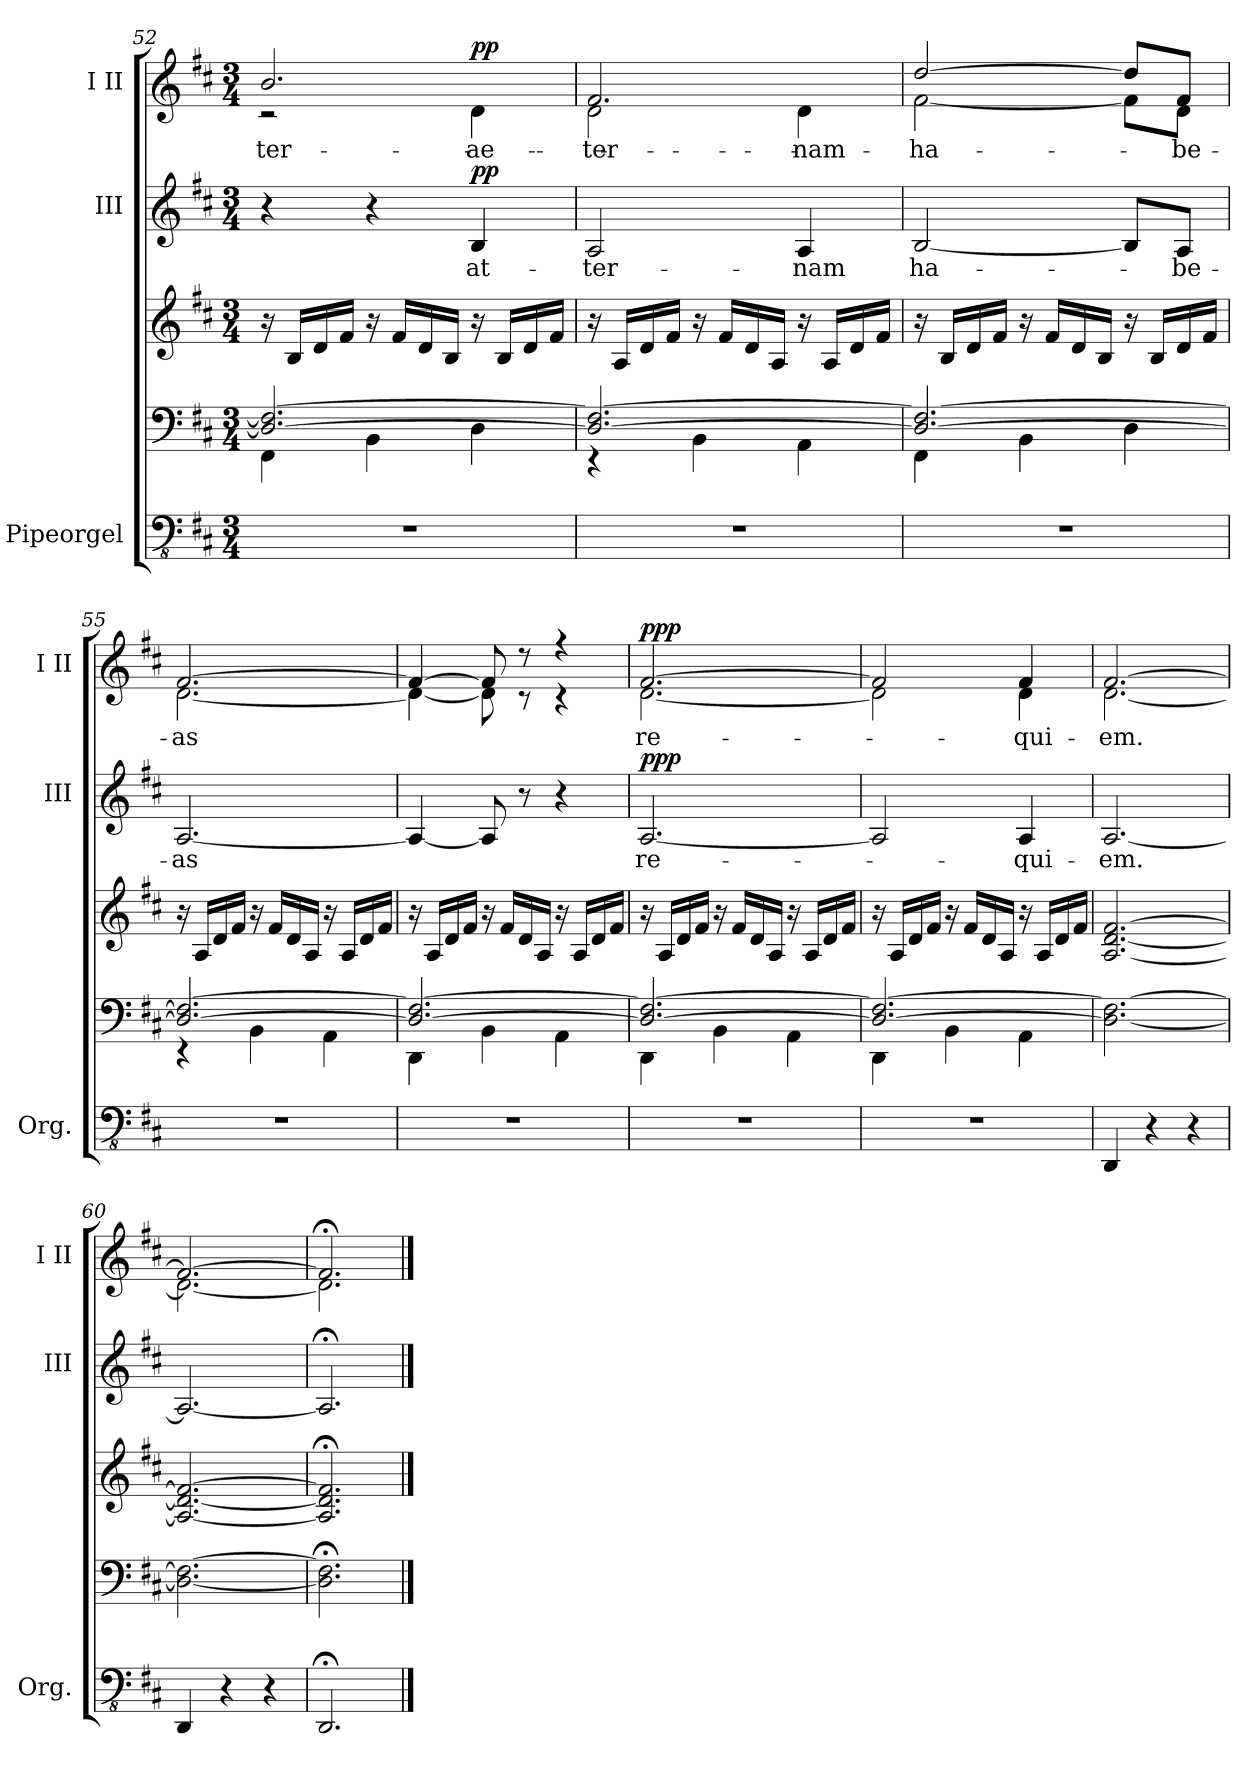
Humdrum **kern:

**kern	**kern	**kern	**kern	**text	**dynam	**kern	**text	**dynam
*part3	*part3	*part3	*part2	*part2	*part2	*part1	*part1	*part1
*staff5	*staff4	*staff3	*staff2	*staff2	*staff2	*staff1	*staff1	*staff1
*I"Pipeorgel	*	*	*I"III	*	*	*I"I II	*	*
*I'Org.	*	*	*I'III	*	*	*I'I II	*	*
!!LO:PB:g=z
*clefFv4	*clefF4	*clefG2	*clefG2	*	*	*clefG2	*	*
*k[f#c#]	*k[f#c#]	*k[f#c#]	*k[f#c#]	*	*	*k[f#c#]	*	*
*M3/4	*M3/4	*M3/4	*M3/4	*	*	*M3/4	*	*
=52	=52	=52	=52	=52	=52	=52	=52	=52
*	*^	*	*	*	*	*	*	*
!	!	!	!	!	!	!	!	!LO:LY:a	!
*	*	*	*	*	*	*	*^	*	*
2.r	2.D/_ 2.F#/_	4FF#\	16r	4r	.	.	2.b/	2r	-ter-	.
.	.	.	16B/LL	.	.	.	.	.	.	.
.	.	.	16d/	.	.	.	.	.	.	.
.	.	.	16f#/JJ	.	.	.	.	.	.	.
.	.	4BB\	16r	4r	.	.	.	.	.	.
.	.	.	16f#/LL	.	.	.	.	.	.	.
.	.	.	16d/	.	.	.	.	.	.	.
.	.	.	16B/JJ	.	.	.	.	.	.	.
!	!	!	!	!	!LO:LY:b	!LO:DY:b	!	!	!LO:LY:b	!LO:DY:b
.	.	4D\	16r	4B/	at-	pp	.	4d\	ae-	pp
.	.	.	16B/LL	.	.	.	.	.	.	.
.	.	.	16d/	.	.	.	.	.	.	.
.	.	.	16f#/JJ	.	.	.	.	.	.	.
=53	=53	=53	=53	=53	=53	=53	=53	=53	=53	=53
!	!	!	!	!	!LO:LY:b	!	!	!	!LO:LY:a	!
!	!	!	!	!	!	!	!	!	!LO:LY:b	!
2.r	2.D/_ 2.F#/_	4r	16r	2A/	-ter-	.	2.f#/	2d\	-ter-	.
.	.	.	16A/LL	.	.	.	.	.	.	.
.	.	.	16d/	.	.	.	.	.	.	.
.	.	.	16f#/JJ	.	.	.	.	.	.	.
.	.	4BB\	16r	.	.	.	.	.	.	.
.	.	.	16f#/LL	.	.	.	.	.	.	.
.	.	.	16d/	.	.	.	.	.	.	.
.	.	.	16A/JJ	.	.	.	.	.	.	.
!	!	!	!	!	!LO:LY:b	!	!	!	!LO:LY:b	!
.	.	4AA\	16r	4A/	-nam	.	.	4d\	-nam	.
.	.	.	16A/LL	.	.	.	.	.	.	.
.	.	.	16d/	.	.	.	.	.	.	.
.	.	.	16f#/JJ	.	.	.	.	.	.	.
=54	=54	=54	=54	=54	=54	=54	=54	=54	=54	=54
!	!	!	!	!	!LO:LY:b	!	!	!	!LO:LY:a	!
!	!	!	!	!	!	!	!	!	!LO:LY:b	!
2.r	2.D/_ 2.F#/_	4FF#\	16r	[2B/	ha-	.	[2dd/	[2f#\	ha-	.
.	.	.	16B/LL	.	.	.	.	.	.	.
.	.	.	16d/	.	.	.	.	.	.	.
.	.	.	16f#/JJ	.	.	.	.	.	.	.
.	.	4BB\	16r	.	.	.	.	.	.	.
.	.	.	16f#/LL	.	.	.	.	.	.	.
.	.	.	16d/	.	.	.	.	.	.	.
.	.	.	16B/JJ	.	.	.	.	.	.	.
.	.	4D\	16r	8B/L]	.	.	8dd/L]	8f#\L]	.	.
.	.	.	16B/LL	.	.	.	.	.	.	.
!	!	!	!	!	!LO:LY:b	!	!	!	!LO:LY:a	!
!	!	!	!	!	!	!	!	!	!LO:LY:b	!
.	.	.	16d/	8A/J	-be-	.	8f#/J	8d\J	-be-	.
.	.	.	16f#/JJ	.	.	.	.	.	.	.
!!LO:LB:g=z	!!
=55	=55	=55	=55	=55	=55	=55	=55	=55	=55	=55
!	!	!	!	!	!LO:LY:b	!	!	!	!LO:LY:b	!
2.r	2.D/_ 2.F#/_	4r	16r	[2.A/	-as	.	[2.f#/	[2.d\	-as	.
.	.	.	16A/LL	.	.	.	.	.	.	.
.	.	.	16d/	.	.	.	.	.	.	.
.	.	.	16f#/JJ	.	.	.	.	.	.	.
.	.	4BB\	16r	.	.	.	.	.	.	.
.	.	.	16f#/LL	.	.	.	.	.	.	.
.	.	.	16d/	.	.	.	.	.	.	.
.	.	.	16A/JJ	.	.	.	.	.	.	.
.	.	4AA\	16r	.	.	.	.	.	.	.
.	.	.	16A/LL	.	.	.	.	.	.	.
.	.	.	16d/	.	.	.	.	.	.	.
.	.	.	16f#/JJ	.	.	.	.	.	.	.
=56	=56	=56	=56	=56	=56	=56	=56	=56	=56	=56
2.r	2.D/_ 2.F#/_	4DD\	16r	4A/_	.	.	4f#/_	4d\_	.	.
.	.	.	16A/LL	.	.	.	.	.	.	.
.	.	.	16d/	.	.	.	.	.	.	.
.	.	.	16f#/JJ	.	.	.	.	.	.	.
.	.	4BB\	16r	8A/]	.	.	8f#/]	8d\]	.	.
.	.	.	16f#/LL	.	.	.	.	.	.	.
.	.	.	16d/	8r	.	.	8r	8r	.	.
.	.	.	16A/JJ	.	.	.	.	.	.	.
.	.	4AA\	16r	4r	.	.	4r	4r	.	.
.	.	.	16A/LL	.	.	.	.	.	.	.
.	.	.	16d/	.	.	.	.	.	.	.
.	.	.	16f#/JJ	.	.	.	.	.	.	.
=57	=57	=57	=57	=57	=57	=57	=57	=57	=57	=57
!	!	!	!	!	!LO:LY:b	!LO:DY:b	!	!	!LO:LY:b	!LO:DY:b
2.r	2.D/_ 2.F#/_	4DD\	16r	[2.A/	re-	ppp	[2.f#/	[2.d\	re-	ppp
.	.	.	16A/LL	.	.	.	.	.	.	.
.	.	.	16d/	.	.	.	.	.	.	.
.	.	.	16f#/JJ	.	.	.	.	.	.	.
.	.	4BB\	16r	.	.	.	.	.	.	.
.	.	.	16f#/LL	.	.	.	.	.	.	.
.	.	.	16d/	.	.	.	.	.	.	.
.	.	.	16A/JJ	.	.	.	.	.	.	.
.	.	4AA\	16r	.	.	.	.	.	.	.
.	.	.	16A/LL	.	.	.	.	.	.	.
.	.	.	16d/	.	.	.	.	.	.	.
.	.	.	16f#/JJ	.	.	.	.	.	.	.
!!LO:PB:g=z	!!
=58	=58	=58	=58	=58	=58	=58	=58	=58	=58	=58
2.r	2.D/_ 2.F#/_	4DD\	16r	2A/]	.	.	2f#/]	2d\]	.	.
.	.	.	16A/LL	.	.	.	.	.	.	.
.	.	.	16d/	.	.	.	.	.	.	.
.	.	.	16f#/JJ	.	.	.	.	.	.	.
.	.	4BB\	16r	.	.	.	.	.	.	.
.	.	.	16f#/LL	.	.	.	.	.	.	.
.	.	.	16d/	.	.	.	.	.	.	.
.	.	.	16A/JJ	.	.	.	.	.	.	.
!	!	!	!	!	!LO:LY:b	!	!	!	!LO:LY:b	!
.	.	4AA\	16r	4A/	-qui-	.	4f#/	4d\	-qui-	.
.	.	.	16A/LL	.	.	.	.	.	.	.
.	.	.	16d/	.	.	.	.	.	.	.
.	.	.	16f#/JJ	.	.	.	.	.	.	.
*	*v	*v	*	*	*	*	*	*	*	*
=59	=59	=59	=59	=59	=59	=59	=59	=59	=59
!	!	!	!	!LO:LY:b	!	!	!	!LO:LY:b	!
4DDD/	2.D\_ 2.F#\_	[2.A/ [2.d/ [2.f#/	[2.A/	-em.	.	[2.f#/	[2.d\	-em.	.
4r	.	.	.	.	.	.	.	.	.
4r	.	.	.	.	.	.	.	.	.
=60	=60	=60	=60	=60	=60	=60	=60	=60	=60
4DDD/	2.D\_ 2.F#\_	2.A/_ 2.d/_ 2.f#/_	2.A/_	.	.	2.f#/_	2.d\_	.	.
4r	.	.	.	.	.	.	.	.	.
4r	.	.	.	.	.	.	.	.	.
=61	=61	=61	=61	=61	=61	=61	=61	=61	=61
2.DDD;</	2.D\];< 2.F#\];<	2.A/];< 2.d/];< 2.f#/];<	2.A;</]	.	.	2.f#;</]	2.d\]	.	.
*	*	*	*	*	*	*v	*v	*	*
==	==	==	==	==	==	==	==	==
*-	*-	*-	*-	*-	*-	*-	*-	*-
